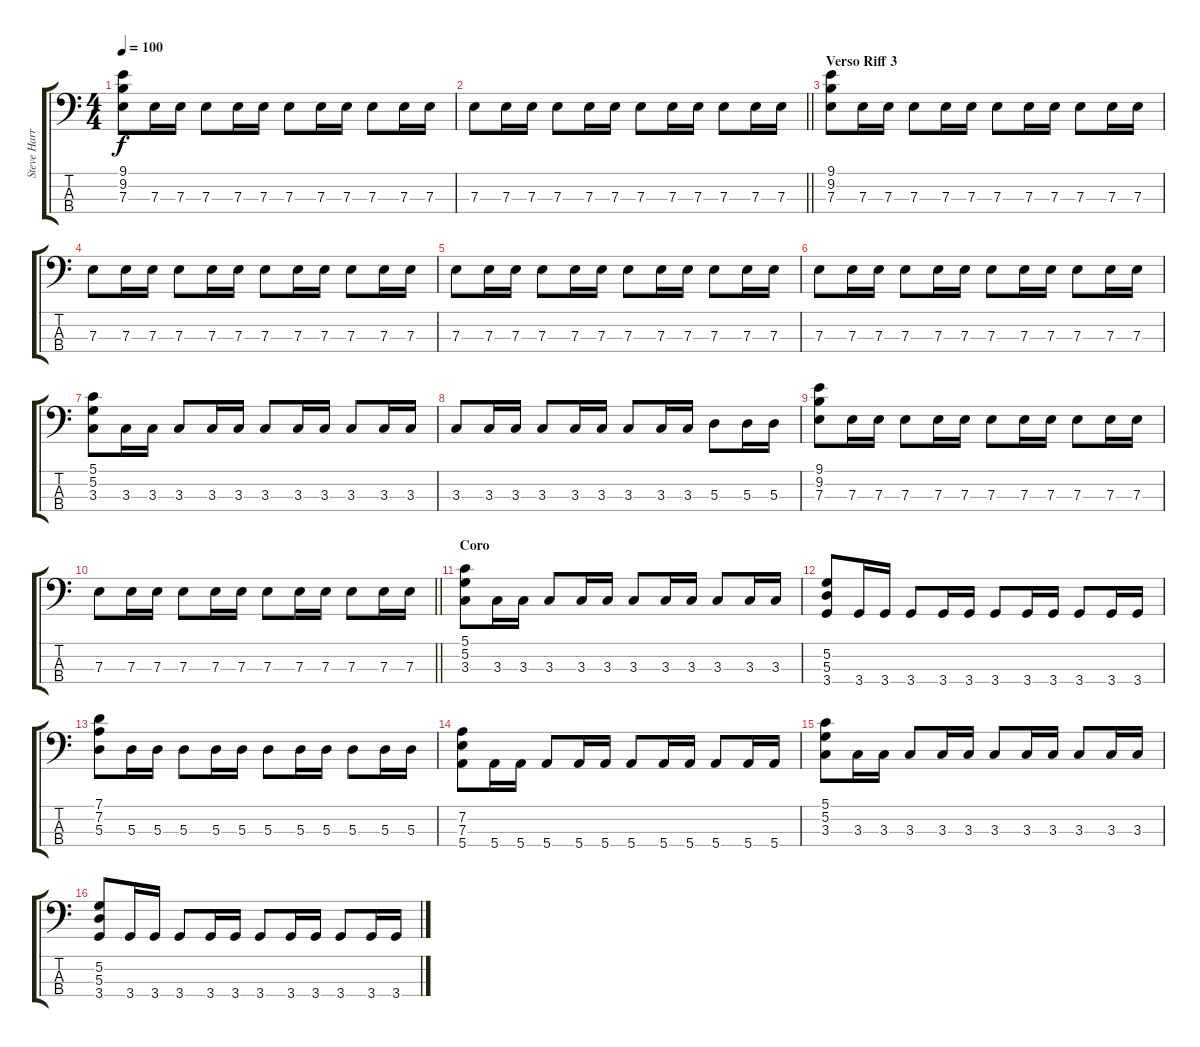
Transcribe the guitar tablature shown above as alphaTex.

\track ("Steve Harris" "Steve Harr") {instrument electricbassfinger}
\staff {score tabs}
\tuning (G2 D2 A1 E1) {hide}
\ts (4 4)
\tempo 100
\clef f4
\ks c
(9.1 9.2 7.3).8{dy f} 7.3.16 7.3.16 7.3.8 7.3.16 7.3.16 7.3.8 7.3.16 7.3.16 7.3.8 7.3.16 7.3.16 |
\barLineRight lightlight
7.3.8 7.3.16 7.3.16 7.3.8 7.3.16 7.3.16 7.3.8 7.3.16 7.3.16 7.3.8 7.3.16 7.3.16 |
\section ("" "Verso Riff 3")
(9.1 9.2 7.3).8 7.3.16 7.3.16 7.3.8 7.3.16 7.3.16 7.3.8 7.3.16 7.3.16 7.3.8 7.3.16 7.3.16 |
7.3.8 7.3.16 7.3.16 7.3.8 7.3.16 7.3.16 7.3.8 7.3.16 7.3.16 7.3.8 7.3.16 7.3.16 |
7.3.8 7.3.16 7.3.16 7.3.8 7.3.16 7.3.16 7.3.8 7.3.16 7.3.16 7.3.8 7.3.16 7.3.16 |
7.3.8 7.3.16 7.3.16 7.3.8 7.3.16 7.3.16 7.3.8 7.3.16 7.3.16 7.3.8 7.3.16 7.3.16 |
(5.1 5.2 3.3).8 3.3.16 3.3.16 3.3.8 3.3.16 3.3.16 3.3.8 3.3.16 3.3.16 3.3.8 3.3.16 3.3.16 |
3.3.8 3.3.16 3.3.16 3.3.8 3.3.16 3.3.16 3.3.8 3.3.16 3.3.16 5.3.8 5.3.16 5.3.16 |
(9.1 9.2 7.3).8 7.3.16 7.3.16 7.3.8 7.3.16 7.3.16 7.3.8 7.3.16 7.3.16 7.3.8 7.3.16 7.3.16 |
\barLineRight lightlight
7.3.8 7.3.16 7.3.16 7.3.8 7.3.16 7.3.16 7.3.8 7.3.16 7.3.16 7.3.8 7.3.16 7.3.16 |
\section ("" "Coro")
(5.1 5.2 3.3).8 3.3.16 3.3.16 3.3.8 3.3.16 3.3.16 3.3.8 3.3.16 3.3.16 3.3.8 3.3.16 3.3.16 |
(5.2 5.3 3.4).8 3.4.16 3.4.16 3.4.8 3.4.16 3.4.16 3.4.8 3.4.16 3.4.16 3.4.8 3.4.16 3.4.16 |
(7.1 7.2 5.3).8 5.3.16 5.3.16 5.3.8 5.3.16 5.3.16 5.3.8 5.3.16 5.3.16 5.3.8 5.3.16 5.3.16 |
(7.2 7.3 5.4).8 5.4.16 5.4.16 5.4.8 5.4.16 5.4.16 5.4.8 5.4.16 5.4.16 5.4.8 5.4.16 5.4.16 |
(5.1 5.2 3.3).8 3.3.16 3.3.16 3.3.8 3.3.16 3.3.16 3.3.8 3.3.16 3.3.16 3.3.8 3.3.16 3.3.16 |
(5.2 5.3 3.4).8 3.4.16 3.4.16 3.4.8 3.4.16 3.4.16 3.4.8 3.4.16 3.4.16 3.4.8 3.4.16 3.4.16
